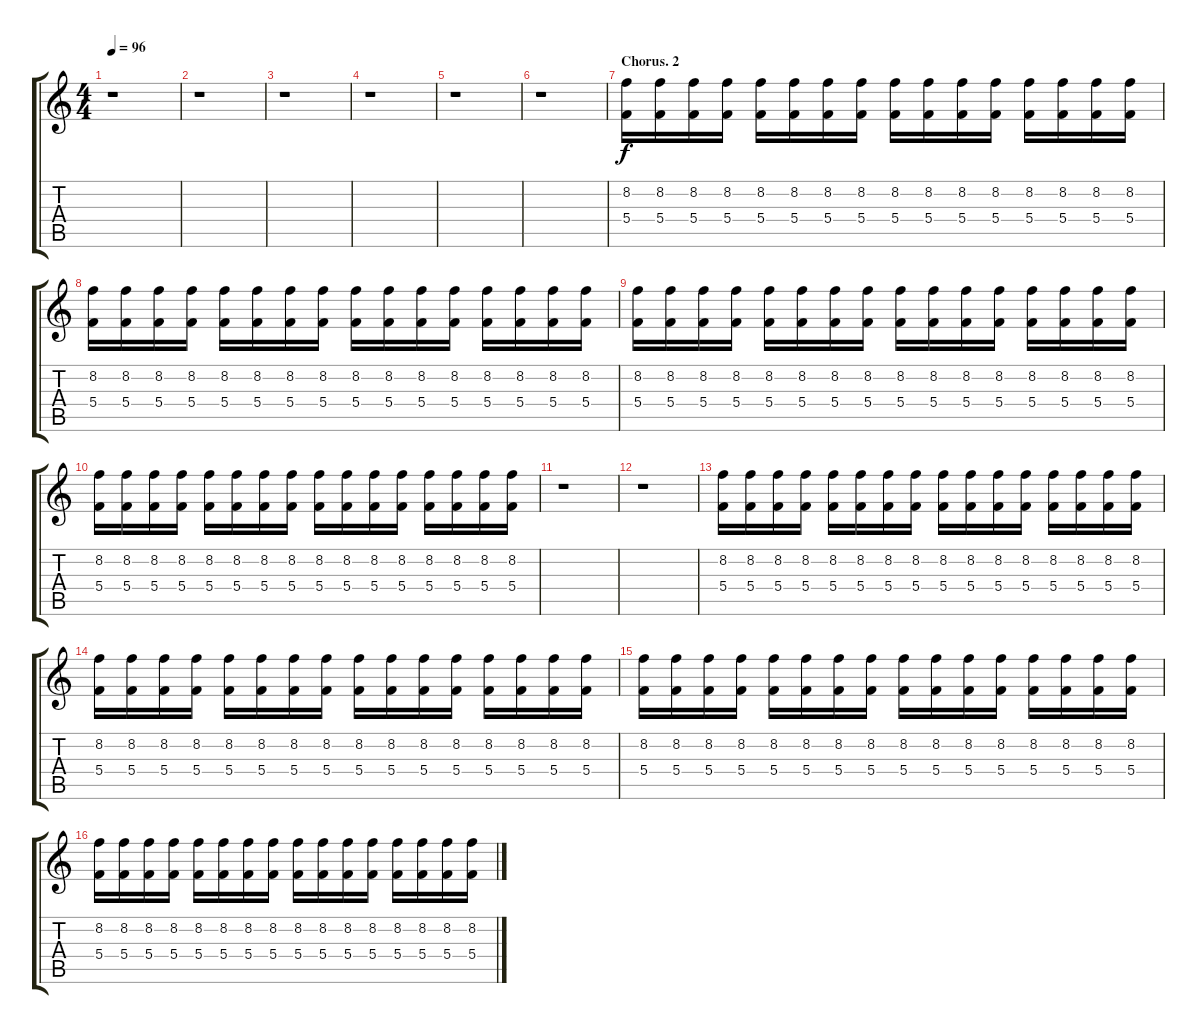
\track "" {instrument distortionguitar}
\staff {score tabs}
\tuning (D4 A3 F3 C3 G2 C2) {hide}
\ts (4 4)
\tempo 96
\clef g2
\ks c
r.1{dy f} |
r.1 |
r.1 |
r.1 |
r.1 |
r.1 |
\section ("" "Chorus. 2")
(8.2 5.4).16 (8.2 5.4).16 (8.2 5.4).16 (8.2 5.4).16 (8.2 5.4).16 (8.2 5.4).16 (8.2 5.4).16 (8.2 5.4).16 (8.2 5.4).16 (8.2 5.4).16 (8.2 5.4).16 (8.2 5.4).16 (8.2 5.4).16 (8.2 5.4).16 (8.2 5.4).16 (8.2 5.4).16 |
(8.2 5.4).16 (8.2 5.4).16 (8.2 5.4).16 (8.2 5.4).16 (8.2 5.4).16 (8.2 5.4).16 (8.2 5.4).16 (8.2 5.4).16 (8.2 5.4).16 (8.2 5.4).16 (8.2 5.4).16 (8.2 5.4).16 (8.2 5.4).16 (8.2 5.4).16 (8.2 5.4).16 (8.2 5.4).16 |
(8.2 5.4).16 (8.2 5.4).16 (8.2 5.4).16 (8.2 5.4).16 (8.2 5.4).16 (8.2 5.4).16 (8.2 5.4).16 (8.2 5.4).16 (8.2 5.4).16 (8.2 5.4).16 (8.2 5.4).16 (8.2 5.4).16 (8.2 5.4).16 (8.2 5.4).16 (8.2 5.4).16 (8.2 5.4).16 |
(8.2 5.4).16 (8.2 5.4).16 (8.2 5.4).16 (8.2 5.4).16 (8.2 5.4).16 (8.2 5.4).16 (8.2 5.4).16 (8.2 5.4).16 (8.2 5.4).16 (8.2 5.4).16 (8.2 5.4).16 (8.2 5.4).16 (8.2 5.4).16 (8.2 5.4).16 (8.2 5.4).16 (8.2 5.4).16 |
r.1 |
r.1 |
(8.2 5.4).16 (8.2 5.4).16 (8.2 5.4).16 (8.2 5.4).16 (8.2 5.4).16 (8.2 5.4).16 (8.2 5.4).16 (8.2 5.4).16 (8.2 5.4).16 (8.2 5.4).16 (8.2 5.4).16 (8.2 5.4).16 (8.2 5.4).16 (8.2 5.4).16 (8.2 5.4).16 (8.2 5.4).16 |
(8.2 5.4).16 (8.2 5.4).16 (8.2 5.4).16 (8.2 5.4).16 (8.2 5.4).16 (8.2 5.4).16 (8.2 5.4).16 (8.2 5.4).16 (8.2 5.4).16 (8.2 5.4).16 (8.2 5.4).16 (8.2 5.4).16 (8.2 5.4).16 (8.2 5.4).16 (8.2 5.4).16 (8.2 5.4).16 |
(8.2 5.4).16 (8.2 5.4).16 (8.2 5.4).16 (8.2 5.4).16 (8.2 5.4).16 (8.2 5.4).16 (8.2 5.4).16 (8.2 5.4).16 (8.2 5.4).16 (8.2 5.4).16 (8.2 5.4).16 (8.2 5.4).16 (8.2 5.4).16 (8.2 5.4).16 (8.2 5.4).16 (8.2 5.4).16 |
(8.2 5.4).16 (8.2 5.4).16 (8.2 5.4).16 (8.2 5.4).16 (8.2 5.4).16 (8.2 5.4).16 (8.2 5.4).16 (8.2 5.4).16 (8.2 5.4).16 (8.2 5.4).16 (8.2 5.4).16 (8.2 5.4).16 (8.2 5.4).16 (8.2 5.4).16 (8.2 5.4).16 (8.2 5.4).16
